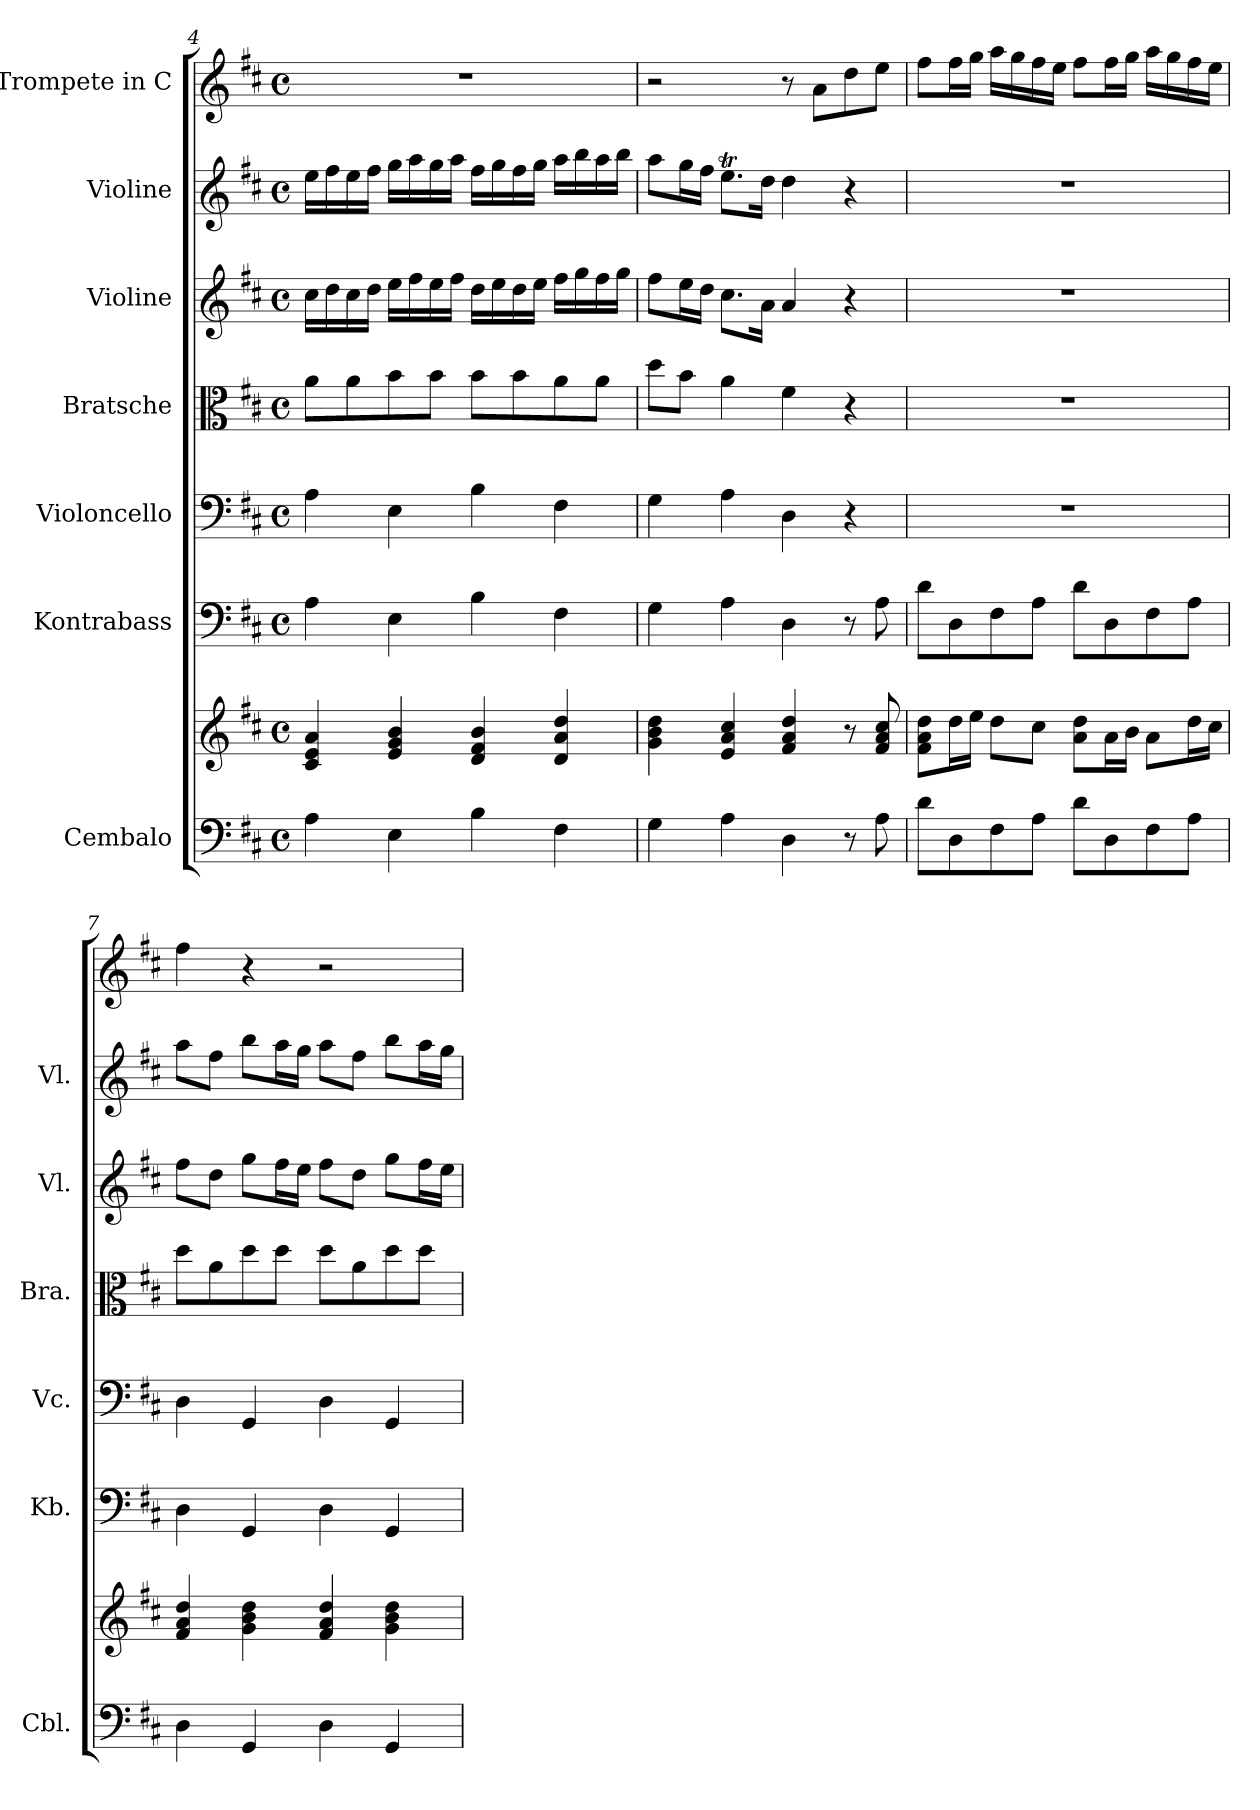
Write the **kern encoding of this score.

**kern	**kern	**kern	**kern	**kern	**kern	**kern	**kern
*part7	*part7	*part6	*part5	*part4	*part3	*part2	*part1
*staff8	*staff7	*staff6	*staff5	*staff4	*staff3	*staff2	*staff1
*I"Cembalo	*	*I"Kontrabass	*I"Violoncello	*I"Bratsche	*I"Violine	*I"Violine	*I"Trompete in C
*I'Cbl.	*	*I'Kb.	*I'Vc.	*I'Bra.	*I'Vl.	*I'Vl.	*
!!LO:LB:g=z
*clefF4	*clefG2	*clefF4	*clefF4	*clefC3	*clefG2	*clefG2	*clefG2
*	*	*ITrd7c12	*	*	*	*	*
*k[f#c#]	*k[f#c#]	*k[f#c#]	*k[f#c#]	*k[f#c#]	*k[f#c#]	*k[f#c#]	*k[f#c#]
*M4/4	*M4/4	*M4/4	*M4/4	*M4/4	*M4/4	*M4/4	*M4/4
*met(c)	*met(c)	*met(c)	*met(c)	*met(c)	*met(c)	*met(c)	*met(c)
=4	=4	=4	=4	=4	=4	=4	=4
4A\	4c#/ 4e/ 4a/	4AA\	4A\	8a\L	16cc#\LL	16ee\LL	1r
.	.	.	.	.	16dd\	16ff#\	.
.	.	.	.	8a\	16cc#\	16ee\	.
.	.	.	.	.	16dd\JJ	16ff#\JJ	.
4E\	4e/ 4g/ 4b/	4EE\	4E\	8b\	16ee\LL	16gg\LL	.
.	.	.	.	.	16ff#\	16aa\	.
.	.	.	.	8b\J	16ee\	16gg\	.
.	.	.	.	.	16ff#\JJ	16aa\JJ	.
4B\	4d/ 4f#/ 4b/	4BB\	4B\	8b\L	16dd\LL	16ff#\LL	.
.	.	.	.	.	16ee\	16gg\	.
.	.	.	.	8b\	16dd\	16ff#\	.
.	.	.	.	.	16ee\JJ	16gg\JJ	.
4F#\	4d/ 4a/ 4dd/	4FF#\	4F#\	8a\	16ff#\LL	16aa\LL	.
.	.	.	.	.	16gg\	16bb\	.
.	.	.	.	8a\J	16ff#\	16aa\	.
.	.	.	.	.	16gg\JJ	16bb\JJ	.
=5	=5	=5	=5	=5	=5	=5	=5
4G\	4g\ 4b\ 4dd\	4GG\	4G\	8dd\L	8ff#\L	8aa\L	2r
.	.	.	.	8b\J	16ee\L	16gg\L	.
.	.	.	.	.	16dd\JJ	16ff#\JJ	.
4A\	4e/ 4a/ 4cc#/	4AA\	4A\	4a\	8.cc#\L	8.eeT\L	.
.	.	.	.	.	16a\Jk	16dd\Jk	.
4D\	4f#/ 4a/ 4dd/	4DD\	4D\	4f#\	4a/	4dd\	8r
.	.	.	.	.	.	.	8a\L
8r	8r	8r	4r	4r	4r	4r	8dd\
8A\	8f#/ 8a/ 8cc#/	8AA\	.	.	.	.	8ee\J
=6	=6	=6	=6	=6	=6	=6	=6
8d\L	8f#\ 8a\ 8dd\L	8D\L	1r	1r	1r	1r	8ff#\L
8D\	16dd\L	8DD\	.	.	.	.	16ff#\L
.	16ee\JJ	.	.	.	.	.	16gg\JJ
8F#\	8dd\L	8FF#\	.	.	.	.	16aa\LL
.	.	.	.	.	.	.	16gg\
8A\J	8cc#\J	8AA\J	.	.	.	.	16ff#\
.	.	.	.	.	.	.	16ee\JJ
8d\L	8a\ 8dd\L	8D\L	.	.	.	.	8ff#\L
8D\	16a\L	8DD\	.	.	.	.	16ff#\L
.	16b\JJ	.	.	.	.	.	16gg\JJ
8F#\	8a\L	8FF#\	.	.	.	.	16aa\LL
.	.	.	.	.	.	.	16gg\
8A\J	16dd\L	8AA\J	.	.	.	.	16ff#\
.	16cc#\JJ	.	.	.	.	.	16ee\JJ
=7	=7	=7	=7	=7	=7	=7	=7
4D\	4f#/ 4a/ 4dd/	4DD\	4D\	8dd\L	8ff#\L	8aa\L	4ff#\
.	.	.	.	8a\	8dd\J	8ff#\J	.
4GG/	4g\ 4b\ 4dd\	4GGG/	4GG/	8dd\	8gg\L	8bb\L	4r
.	.	.	.	8dd\J	16ff#\L	16aa\L	.
.	.	.	.	.	16ee\JJ	16gg\JJ	.
4D\	4f#/ 4a/ 4dd/	4DD\	4D\	8dd\L	8ff#\L	8aa\L	2r
.	.	.	.	8a\	8dd\J	8ff#\J	.
4GG/	4g\ 4b\ 4dd\	4GGG/	4GG/	8dd\	8gg\L	8bb\L	.
.	.	.	.	8dd\J	16ff#\L	16aa\L	.
.	.	.	.	.	16ee\JJ	16gg\JJ	.
=	=	=	=	=	=	=	=
*-	*-	*-	*-	*-	*-	*-	*-
